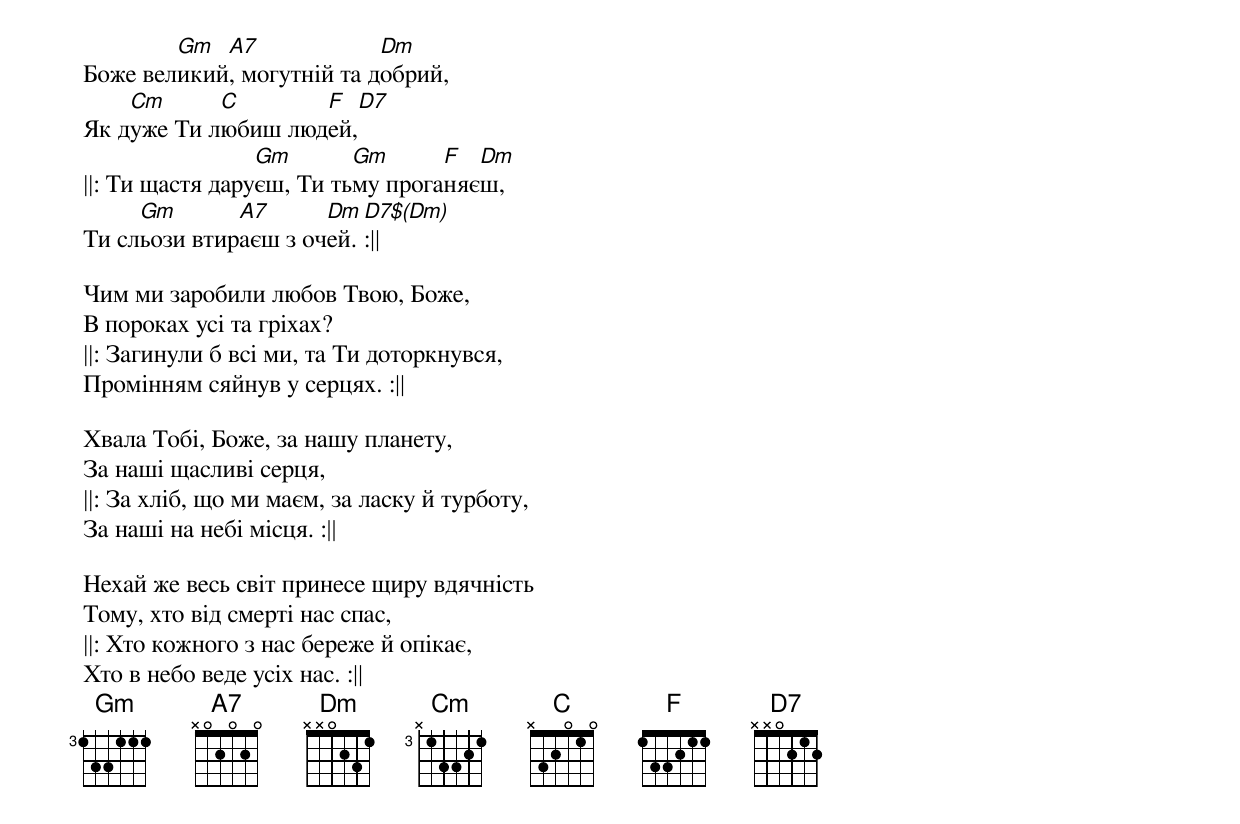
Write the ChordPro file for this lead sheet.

Боже вел[Gm]икий[A7], могутній та д[Dm]обрий,
Як д[Cm]уже Ти л[C]юбиш люд[F]ей,[D7]
||: Ти щастя дару[Gm]єш, Ти ть[Gm]му прога[F]няє[Dm]ш,
Ти сл[Gm]ьози втир[A7]аєш з оч[Dm]ей. [D7$(Dm)]:||

Чим ми заробили любов Твою, Боже,
В пороках усі та гріхах?
||: Загинули б всі ми, та Ти доторкнувся,
Промінням сяйнув у серцях. :||

Хвала Тобі, Боже, за нашу планету,
За наші щасливі серця,
||: За хліб, що ми маєм, за ласку й турботу,
За наші на небі місця. :||

Нехай же весь світ принесе щиру вдячність
Тому, хто від смерті нас спас,
||: Хто кожного з нас береже й опікає,
Хто в небо веде усіх нас. :||
